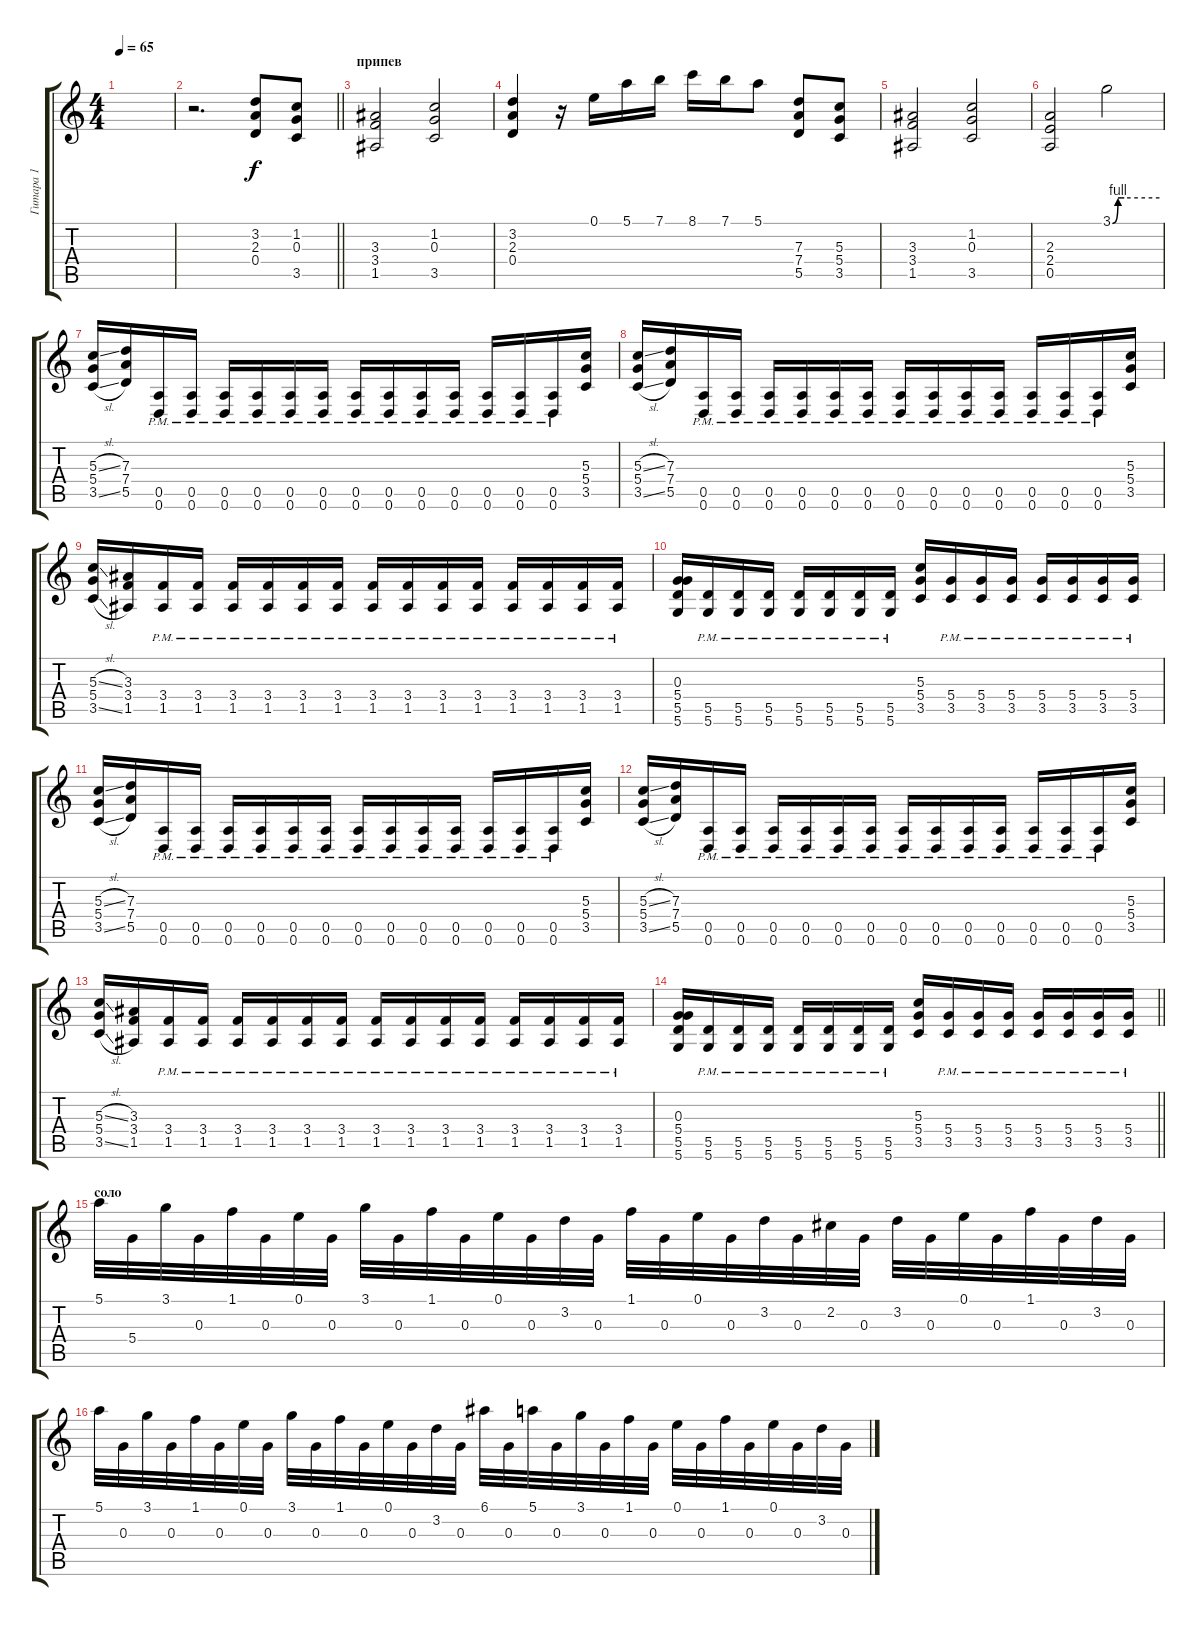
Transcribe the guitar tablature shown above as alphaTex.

\track ("Гитара 1" "Гитара 1") {instrument distortionguitar}
\staff {score tabs}
\tuning (E4 B3 G3 D3 A2 D2) {hide}
\ts (4 4)
\tempo 65
\clef g2
\ks c
|
\barLineRight lightlight
r.2{d} (3.2 2.3 0.4).8 (1.2 0.3 3.5).8 |
\section ("" "припев")
(3.3 3.4 1.5).2 (1.2 0.3 3.5).2 |
(3.2 2.3 0.4).4 r.16 0.1.16 5.1.16 7.1.16 8.1.16 7.1.16 5.1.8 (7.3 7.4 5.5).8 (5.3 5.4 3.5).8 |
(3.3 3.4 1.5).2 (1.2 0.3 3.5).2 |
(2.3 2.4 0.5).2 3.1{be (custom 0 0 7 4 11 4 15 4 60 4)}.2 |
(5.3{sl} 5.4 3.5{sl}).16 (7.3 7.4 5.5).16 (0.5{pm} 0.6{pm}).16 (0.5{pm} 0.6{pm}).16 (0.5{pm} 0.6{pm}).16 (0.5{pm} 0.6{pm}).16 (0.5{pm} 0.6{pm}).16 (0.5{pm} 0.6{pm}).16 (0.5{pm} 0.6{pm}).16 (0.5{pm} 0.6{pm}).16 (0.5{pm} 0.6{pm}).16 (0.5{pm} 0.6{pm}).16 (0.5{pm} 0.6{pm}).16 (0.5{pm} 0.6{pm}).16 (0.5{pm} 0.6{pm}).16 (5.3 5.4 3.5).16 |
(5.3{sl} 5.4 3.5{sl}).16 (7.3 7.4 5.5).16 (0.5{pm} 0.6{pm}).16 (0.5{pm} 0.6{pm}).16 (0.5{pm} 0.6{pm}).16 (0.5{pm} 0.6{pm}).16 (0.5{pm} 0.6{pm}).16 (0.5{pm} 0.6{pm}).16 (0.5{pm} 0.6{pm}).16 (0.5{pm} 0.6{pm}).16 (0.5{pm} 0.6{pm}).16 (0.5{pm} 0.6{pm}).16 (0.5{pm} 0.6{pm}).16 (0.5{pm} 0.6{pm}).16 (0.5{pm} 0.6{pm}).16 (5.3 5.4 3.5).16 |
(5.3{sl} 5.4 3.5{sl}).16 (3.3 3.4 1.5).16 (3.4{pm} 1.5{pm}).16 (3.4{pm} 1.5{pm}).16 (3.4{pm} 1.5{pm}).16 (3.4{pm} 1.5{pm}).16 (3.4{pm} 1.5{pm}).16 (3.4{pm} 1.5{pm}).16 (3.4{pm} 1.5{pm}).16 (3.4{pm} 1.5{pm}).16 (3.4{pm} 1.5{pm}).16 (3.4{pm} 1.5{pm}).16 (3.4{pm} 1.5{pm}).16 (3.4{pm} 1.5{pm}).16 (3.4{pm} 1.5{pm}).16 (3.4{pm} 1.5{pm}).16 |
(0.3 5.4 5.5 5.6).16 (5.5{pm} 5.6{pm}).16 (5.5{pm} 5.6{pm}).16 (5.5{pm} 5.6{pm}).16 (5.5{pm} 5.6{pm}).16 (5.5{pm} 5.6{pm}).16 (5.5{pm} 5.6{pm}).16 (5.5{pm} 5.6{pm}).16 (5.3 5.4 3.5).16 (5.4{pm} 3.5{pm}).16 (5.4{pm} 3.5{pm}).16 (5.4{pm} 3.5{pm}).16 (5.4{pm} 3.5{pm}).16 (5.4{pm} 3.5{pm}).16 (5.4{pm} 3.5{pm}).16 (5.4{pm} 3.5{pm}).16 |
(5.3{sl} 5.4 3.5{sl}).16 (7.3 7.4 5.5).16 (0.5{pm} 0.6{pm}).16 (0.5{pm} 0.6{pm}).16 (0.5{pm} 0.6{pm}).16 (0.5{pm} 0.6{pm}).16 (0.5{pm} 0.6{pm}).16 (0.5{pm} 0.6{pm}).16 (0.5{pm} 0.6{pm}).16 (0.5{pm} 0.6{pm}).16 (0.5{pm} 0.6{pm}).16 (0.5{pm} 0.6{pm}).16 (0.5{pm} 0.6{pm}).16 (0.5{pm} 0.6{pm}).16 (0.5{pm} 0.6{pm}).16 (5.3 5.4 3.5).16 |
(5.3{sl} 5.4 3.5{sl}).16 (7.3 7.4 5.5).16 (0.5{pm} 0.6{pm}).16 (0.5{pm} 0.6{pm}).16 (0.5{pm} 0.6{pm}).16 (0.5{pm} 0.6{pm}).16 (0.5{pm} 0.6{pm}).16 (0.5{pm} 0.6{pm}).16 (0.5{pm} 0.6{pm}).16 (0.5{pm} 0.6{pm}).16 (0.5{pm} 0.6{pm}).16 (0.5{pm} 0.6{pm}).16 (0.5{pm} 0.6{pm}).16 (0.5{pm} 0.6{pm}).16 (0.5{pm} 0.6{pm}).16 (5.3 5.4 3.5).16 |
(5.3{sl} 5.4 3.5{sl}).16 (3.3 3.4 1.5).16 (3.4{pm} 1.5{pm}).16 (3.4{pm} 1.5{pm}).16 (3.4{pm} 1.5{pm}).16 (3.4{pm} 1.5{pm}).16 (3.4{pm} 1.5{pm}).16 (3.4{pm} 1.5{pm}).16 (3.4{pm} 1.5{pm}).16 (3.4{pm} 1.5{pm}).16 (3.4{pm} 1.5{pm}).16 (3.4{pm} 1.5{pm}).16 (3.4{pm} 1.5{pm}).16 (3.4{pm} 1.5{pm}).16 (3.4{pm} 1.5{pm}).16 (3.4{pm} 1.5{pm}).16 |
\barLineRight lightlight
(0.3 5.4 5.5 5.6).16 (5.5{pm} 5.6{pm}).16 (5.5{pm} 5.6{pm}).16 (5.5{pm} 5.6{pm}).16 (5.5{pm} 5.6{pm}).16 (5.5{pm} 5.6{pm}).16 (5.5{pm} 5.6{pm}).16 (5.5{pm} 5.6{pm}).16 (5.3 5.4 3.5).16 (5.4{pm} 3.5{pm}).16 (5.4{pm} 3.5{pm}).16 (5.4{pm} 3.5{pm}).16 (5.4{pm} 3.5{pm}).16 (5.4{pm} 3.5{pm}).16 (5.4{pm} 3.5{pm}).16 (5.4{pm} 3.5{pm}).16 |
\section ("" "соло")
5.1.32 5.4.32 3.1.32 0.3.32 1.1.32 0.3.32 0.1.32 0.3.32 3.1.32 0.3.32 1.1.32 0.3.32 0.1.32 0.3.32 3.2.32 0.3.32 1.1.32 0.3.32 0.1.32 0.3.32 3.2.32 0.3.32 2.2.32 0.3.32 3.2.32 0.3.32 0.1.32 0.3.32 1.1.32 0.3.32 3.2.32 0.3.32 |
5.1.32 0.3.32 3.1.32 0.3.32 1.1.32 0.3.32 0.1.32 0.3.32 3.1.32 0.3.32 1.1.32 0.3.32 0.1.32 0.3.32 3.2.32 0.3.32 6.1.32 0.3.32 5.1.32 0.3.32 3.1.32 0.3.32 1.1.32 0.3.32 0.1.32 0.3.32 1.1.32 0.3.32 0.1.32 0.3.32 3.2.32 0.3.32
